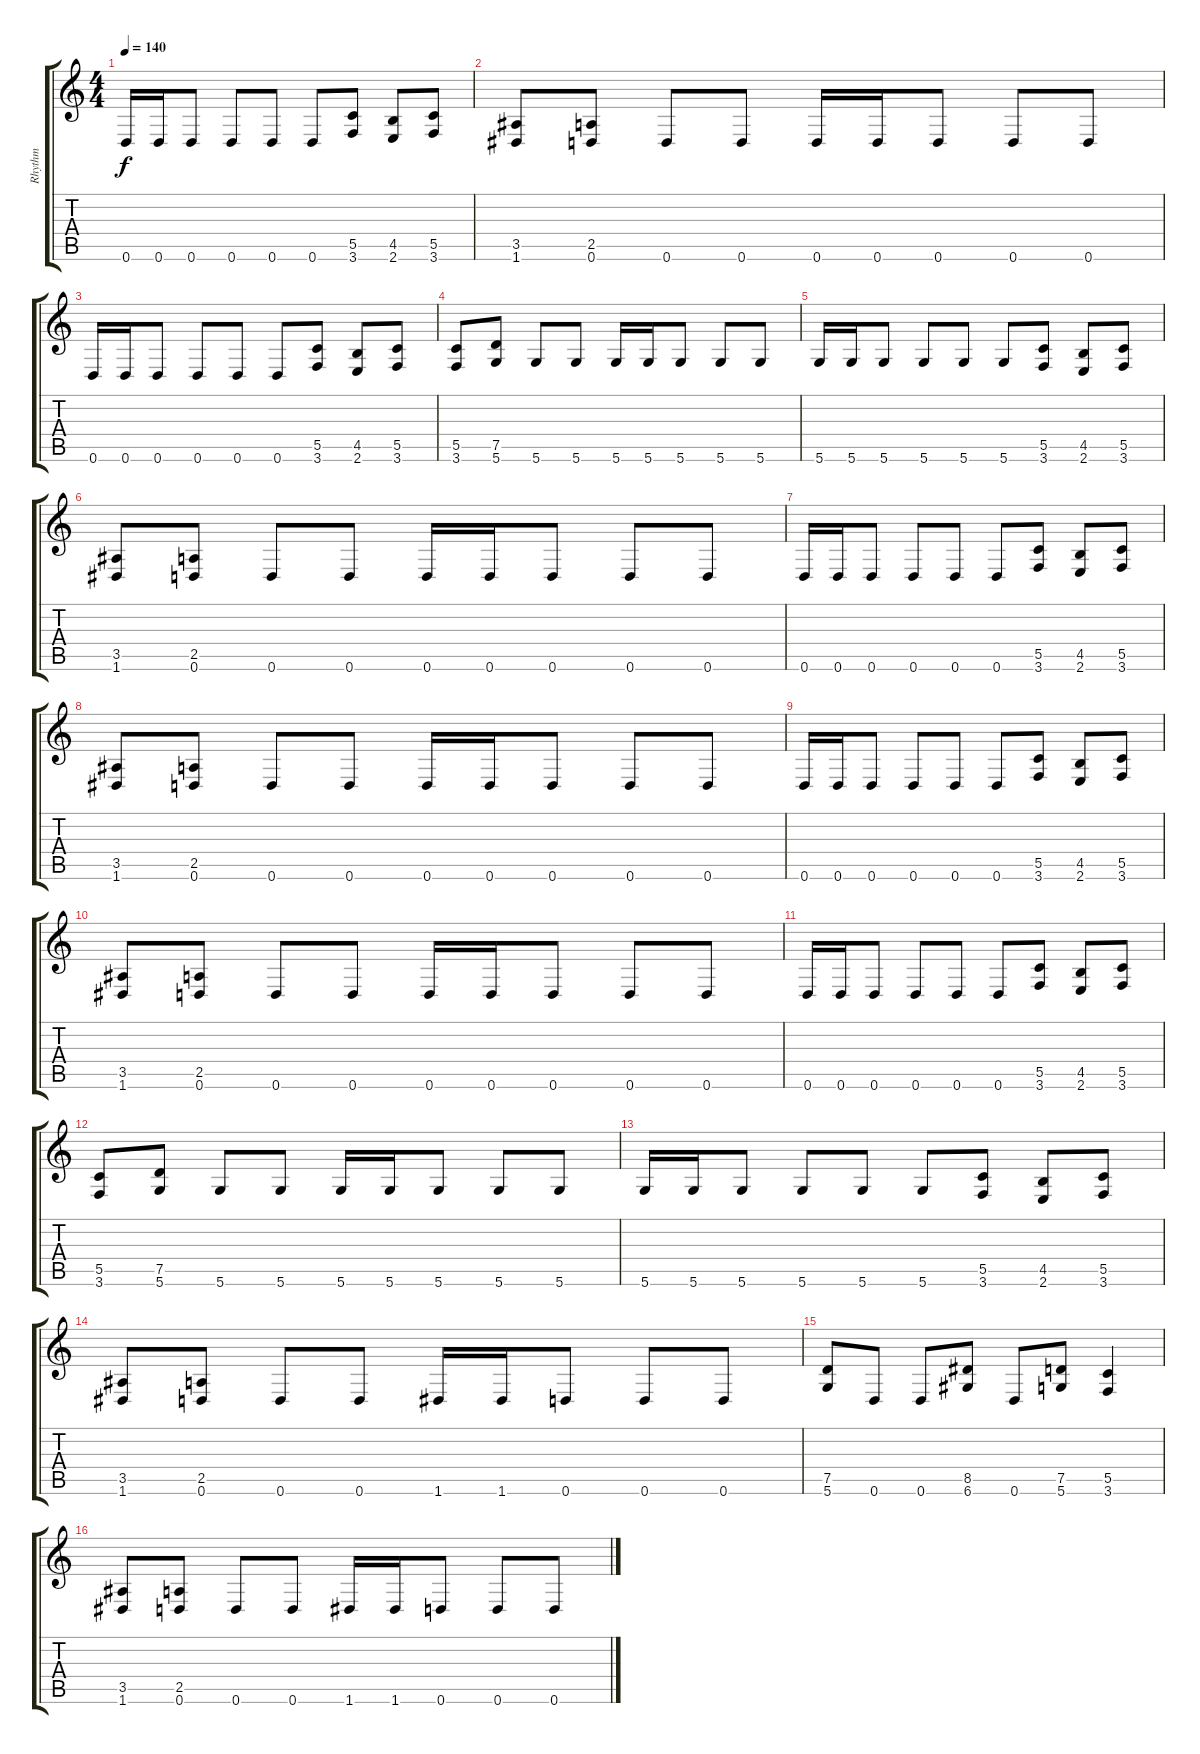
\track ("Rhythm" "Rhythm") {instrument distortionguitar}
\staff {score tabs}
\tuning (D4 A3 F3 C3 G2 D2) {hide}
\ts (4 4)
\tempo 140
\clef g2
\ks c
0.6.16{dy f} 0.6.16 0.6.8 0.6.8 0.6.8 0.6.8 (5.5 3.6).8 (4.5 2.6).8 (5.5 3.6).8 |
(3.5 1.6).8 (2.5 0.6).8 0.6.8 0.6.8 0.6.16 0.6.16 0.6.8 0.6.8 0.6.8 |
0.6.16 0.6.16 0.6.8 0.6.8 0.6.8 0.6.8 (5.5 3.6).8 (4.5 2.6).8 (5.5 3.6).8 |
(5.5 3.6).8 (7.5 5.6).8 5.6.8 5.6.8 5.6.16 5.6.16 5.6.8 5.6.8 5.6.8 |
5.6.16 5.6.16 5.6.8 5.6.8 5.6.8 5.6.8 (5.5 3.6).8 (4.5 2.6).8 (5.5 3.6).8 |
(3.5 1.6).8 (2.5 0.6).8 0.6.8 0.6.8 0.6.16 0.6.16 0.6.8 0.6.8 0.6.8 |
0.6.16 0.6.16 0.6.8 0.6.8 0.6.8 0.6.8 (5.5 3.6).8 (4.5 2.6).8 (5.5 3.6).8 |
(3.5 1.6).8 (2.5 0.6).8 0.6.8 0.6.8 0.6.16 0.6.16 0.6.8 0.6.8 0.6.8 |
0.6.16 0.6.16 0.6.8 0.6.8 0.6.8 0.6.8 (5.5 3.6).8 (4.5 2.6).8 (5.5 3.6).8 |
(3.5 1.6).8 (2.5 0.6).8 0.6.8 0.6.8 0.6.16 0.6.16 0.6.8 0.6.8 0.6.8 |
0.6.16 0.6.16 0.6.8 0.6.8 0.6.8 0.6.8 (5.5 3.6).8 (4.5 2.6).8 (5.5 3.6).8 |
(5.5 3.6).8 (7.5 5.6).8 5.6.8 5.6.8 5.6.16 5.6.16 5.6.8 5.6.8 5.6.8 |
5.6.16 5.6.16 5.6.8 5.6.8 5.6.8 5.6.8 (5.5 3.6).8 (4.5 2.6).8 (5.5 3.6).8 |
(3.5 1.6).8 (2.5 0.6).8 0.6.8 0.6.8 1.6.16 1.6.16 0.6.8 0.6.8 0.6.8 |
(7.5 5.6).8 0.6.8 0.6.8 (8.5 6.6).8 0.6.8 (7.5 5.6).8 (5.5 3.6).4 |
(3.5 1.6).8 (2.5 0.6).8 0.6.8 0.6.8 1.6.16 1.6.16 0.6.8 0.6.8 0.6.8
